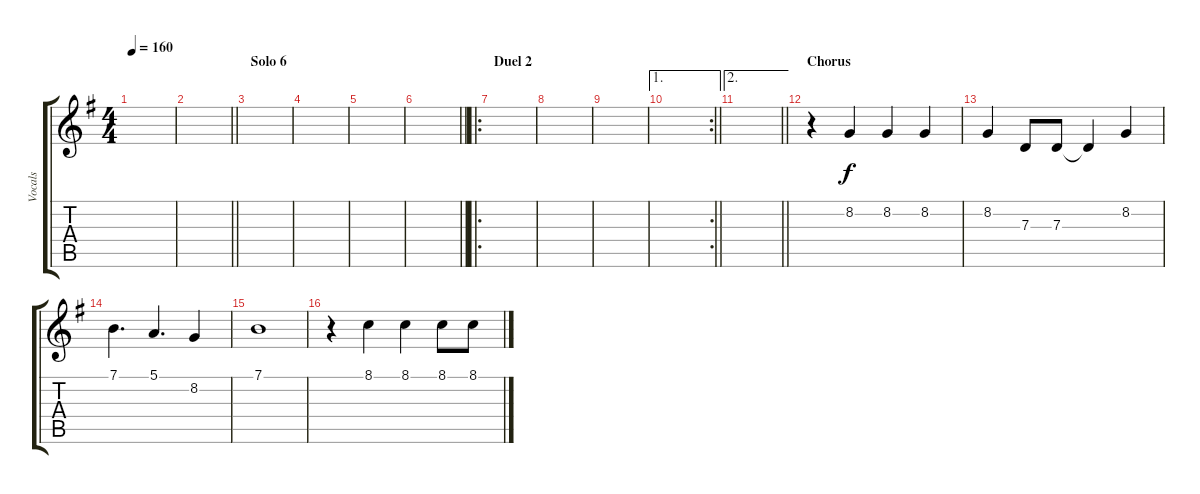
\track ("Vocals" "Vocals") {instrument violin}
\staff {score tabs}
\tuning (E4 B3 G3 D3 A2 E2) {hide}
\ts (4 4)
\tempo 160
\clef g2
\ks eminor
|
\barLineRight lightlight
|
\section ("" "Solo 6")
|
|
|
\barLineRight lightlight
|
\ro
\section ("" "Duel 2")
|
|
|
\ae 1
\rc 2
\barLineRight lightlight
|
\ae 2
\barLineRight lightlight
|
\section ("" "Chorus")
r.4 8.2.4 8.2.4 8.2.4 |
8.2.4 7.3.8 7.3.8 7.3{t}.4 8.2.4 |
7.1.4{d} 5.1.4{d} 8.2.4 |
7.1.1 |
r.4 8.1.4 8.1.4 8.1.8 8.1.8
